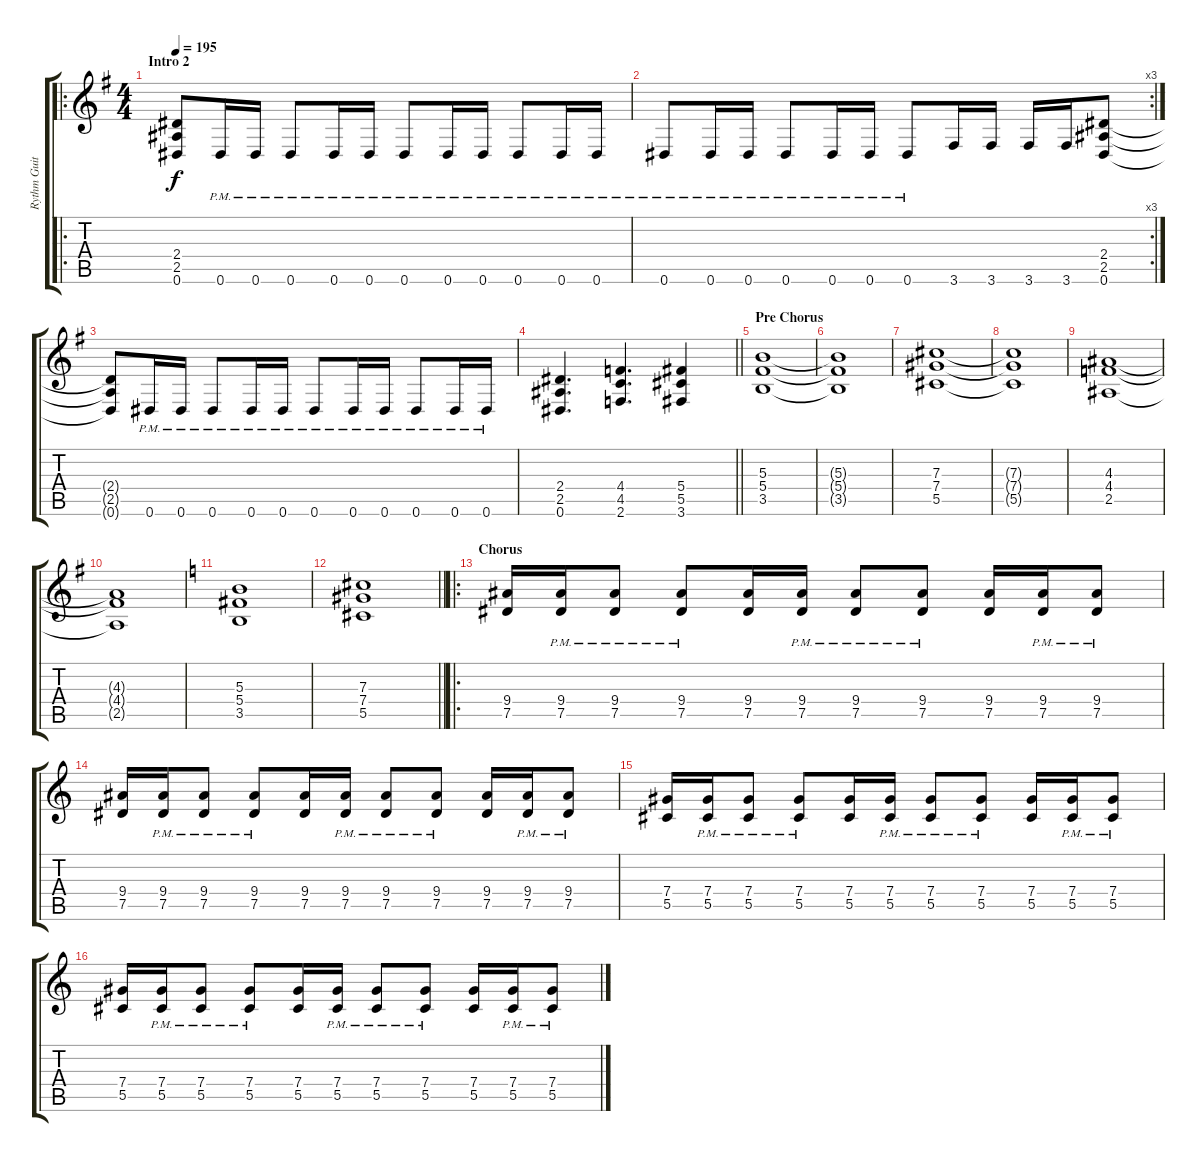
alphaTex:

\track ("Rythm Guitar" "Rythm Guit") {instrument distortionguitar}
\staff {score tabs}
\tuning (Eb4 Bb3 Gb3 Db3 Ab2 Eb2) {hide}
\ro
\ts (4 4)
\section ("" "Intro 2")
\tempo 195
\clef g2
\ks g
(2.4{t} 2.5{t} 0.6{t}).8{dy f} 0.6{pm}.16 0.6{pm}.16 0.6{pm}.8 0.6{pm}.16 0.6{pm}.16 0.6{pm}.8 0.6{pm}.16 0.6{pm}.16 0.6{pm}.8 0.6{pm}.16 0.6{pm}.16 |
\rc 3
0.6{pm}.8 0.6{pm}.16 0.6{pm}.16 0.6{pm}.8 0.6{pm}.16 0.6{pm}.16 0.6{pm}.8 3.6.16 3.6.16 3.6.16 3.6.16 (2.4 2.5 0.6).8 |
(2.4{t} 2.5{t} 0.6{t}).8 0.6{pm}.16 0.6{pm}.16 0.6{pm}.8 0.6{pm}.16 0.6{pm}.16 0.6{pm}.8 0.6{pm}.16 0.6{pm}.16 0.6{pm}.8 0.6{pm}.16 0.6{pm}.16 |
\barLineRight lightlight
(2.4 2.5 0.6).4{d} (4.4 4.5 2.6).4{d} (5.4 5.5 3.6).4 |
\section ("" "Pre Chorus")
(5.3 5.4 3.5).1 |
(5.3{t} 5.4{t} 3.5{t}).1 |
(7.3 7.4 5.5).1 |
(7.3{t} 7.4{t} 5.5{t}).1 |
(4.3 4.4 2.5).1 |
(4.3{t} 4.4{t} 2.5{t}).1 |
\ks c
(5.3 5.4 3.5).1 |
\barLineRight lightlight
(7.3 7.4 5.5).1 |
\ro
\section ("" "Chorus")
(9.4 7.5).16 (9.4{pm} 7.5{pm}).16 (9.4{pm} 7.5{pm}).8 (9.4{pm} 7.5{pm}).8 (9.4 7.5).16 (9.4{pm} 7.5{pm}).16 (9.4{pm} 7.5{pm}).8 (9.4{pm} 7.5{pm}).8 (9.4 7.5).16 (9.4{pm} 7.5{pm}).16 (9.4{pm} 7.5{pm}).8 |
(9.4 7.5).16 (9.4{pm} 7.5{pm}).16 (9.4{pm} 7.5{pm}).8 (9.4{pm} 7.5{pm}).8 (9.4 7.5).16 (9.4{pm} 7.5{pm}).16 (9.4{pm} 7.5{pm}).8 (9.4{pm} 7.5{pm}).8 (9.4 7.5).16 (9.4{pm} 7.5{pm}).16 (9.4{pm} 7.5{pm}).8 |
(7.4 5.5).16 (7.4{pm} 5.5{pm}).16 (7.4{pm} 5.5{pm}).8 (7.4{pm} 5.5{pm}).8 (7.4 5.5).16 (7.4{pm} 5.5{pm}).16 (7.4{pm} 5.5{pm}).8 (7.4{pm} 5.5{pm}).8 (7.4 5.5).16 (7.4{pm} 5.5{pm}).16 (7.4{pm} 5.5{pm}).8 |
(7.4 5.5).16 (7.4{pm} 5.5{pm}).16 (7.4{pm} 5.5{pm}).8 (7.4{pm} 5.5{pm}).8 (7.4 5.5).16 (7.4{pm} 5.5{pm}).16 (7.4{pm} 5.5{pm}).8 (7.4{pm} 5.5{pm}).8 (7.4 5.5).16 (7.4{pm} 5.5{pm}).16 (7.4{pm} 5.5{pm}).8
